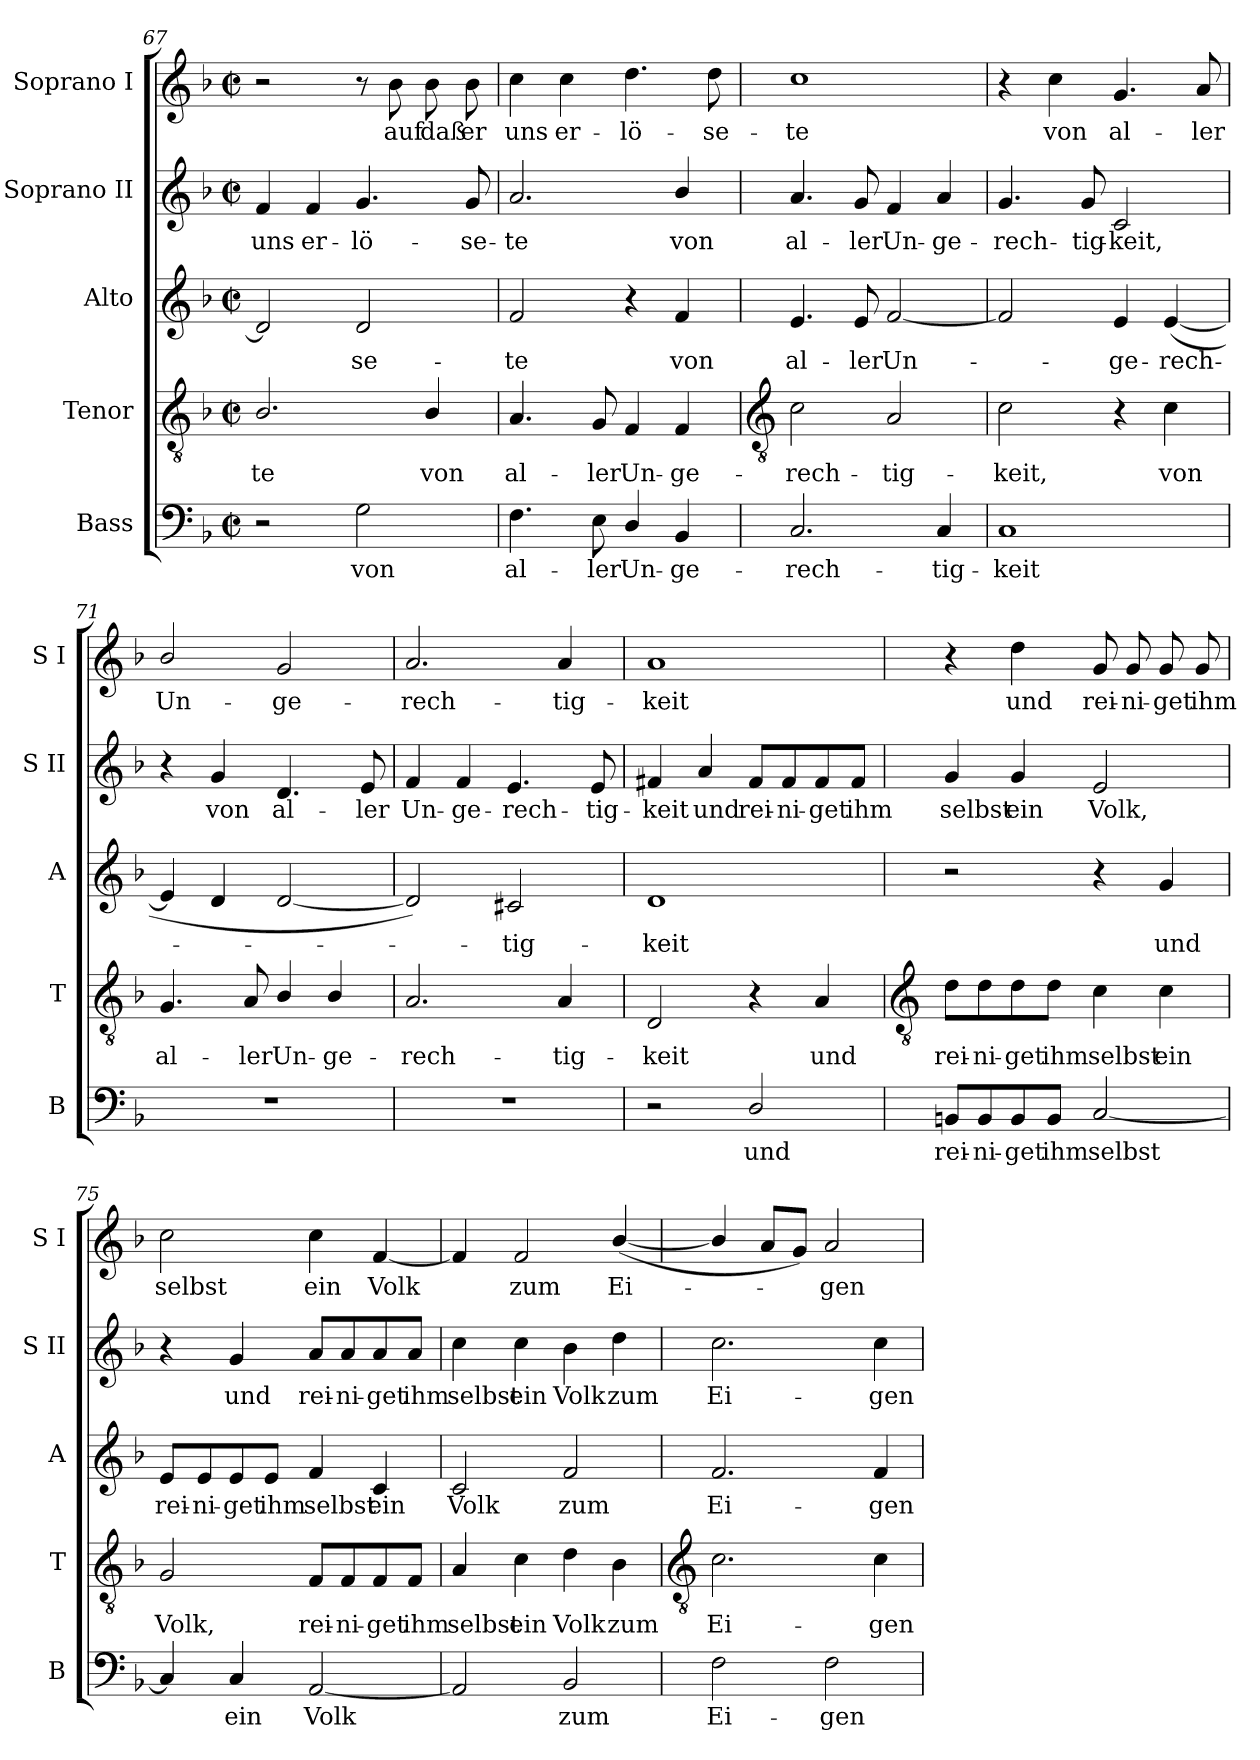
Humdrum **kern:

**kern	**text	**kern	**text	**kern	**text	**kern	**text	**kern	**text
*part5	*part5	*part4	*part4	*part3	*part3	*part2	*part2	*part1	*part1
*staff5	*staff5	*staff4	*staff4	*staff3	*staff3	*staff2	*staff2	*staff1	*staff1
*I"Bass	*	*I"Tenor	*	*I"Alto	*	*I"Soprano II	*	*I"Soprano I	*
*I'B	*	*I'T	*	*I'A	*	*I'S II	*	*I'S I	*
*clefF4	*	*clefGv2	*	*clefG2	*	*clefG2	*	*clefG2	*
*k[b-]	*	*k[b-]	*	*k[b-]	*	*k[b-]	*	*k[b-]	*
*F:	*	*F:	*	*F:	*	*F:	*	*F:	*
*M2/2	*	*M2/2	*	*M2/2	*	*M2/2	*	*M2/2	*
*met(c|)	*	*met(c|)	*	*met(c|)	*	*met(c|)	*	*met(c|)	*
=67	=67	=67	=67	=67	=67	=67	=67	=67	=67
!	!	!	!LO:LY:b	!	!	!	!LO:LY:b	!	!
2r	.	2.B-/	-te	2d]	.	4f	uns	2r	.
!	!	!	!	!	!	!	!LO:LY:b	!	!
.	.	.	.	.	.	4f	er-	.	.
!	!LO:LY:b	!	!	!	!LO:LY:b	!	!LO:LY:b	!	!
2G	von	.	.	2d	se-	4.g	-lö-	8r	.
!	!	!	!	!	!	!	!	!	!LO:LY:b
.	.	.	.	.	.	.	.	8b-	auf
!	!	!	!LO:LY:b	!	!	!	!	!	!LO:LY:b
.	.	4B-/	von	.	.	.	.	8b-	daß
!	!	!	!	!	!	!	!LO:LY:b	!	!LO:LY:b
.	.	.	.	.	.	8g	-se-	8b-	er
=68	=68	=68	=68	=68	=68	=68	=68	=68	=68
!	!LO:LY:b	!	!LO:LY:b	!	!LO:LY:b	!	!LO:LY:b	!	!LO:LY:b
4.F	al-	4.A	al-	2f	-te	2.a	-te	4cc	uns
!	!	!	!	!	!	!	!	!	!LO:LY:b
.	.	.	.	.	.	.	.	4cc	er-
!	!LO:LY:b	!	!LO:LY:b	!	!	!	!	!	!
8E	-ler	8G	-ler	.	.	.	.	.	.
!	!LO:LY:b	!	!LO:LY:b	!	!	!	!	!	!LO:LY:b
4D/	Un-	4F	Un-	4r	.	.	.	4.dd	-lö-
!	!LO:LY:b	!	!LO:LY:b	!	!LO:LY:b	!	!LO:LY:b	!	!
4BB-	-ge-	4F	-ge-	4f	von	4b-/	von	.	.
!	!	!	!	!	!	!	!	!	!LO:LY:b
.	.	.	.	.	.	.	.	8dd	-se-
!!LO:LB:g=z
=69	=69	=69	=69	=69	=69	=69	=69	=69	=69
*	*	*clefGv2	*	*	*	*	*	*	*
!	!LO:LY:b	!	!LO:LY:b	!	!LO:LY:b	!	!LO:LY:b	!	!LO:LY:b
2.C	-rech-	2c	-rech-	4.e	al-	4.a	al-	1cc	-te
!	!	!	!	!	!LO:LY:b	!	!LO:LY:b	!	!
.	.	.	.	8e	-ler	8g	-ler	.	.
!	!	!	!LO:LY:b	!	!LO:LY:b	!	!LO:LY:b	!	!
.	.	2A	-tig-	[2f	Un-	4f	Un-	.	.
!	!LO:LY:b	!	!	!	!	!	!LO:LY:b	!	!
4C	-tig-	.	.	.	.	4a	-ge-	.	.
=70	=70	=70	=70	=70	=70	=70	=70	=70	=70
!	!LO:LY:b	!	!LO:LY:b	!	!	!	!LO:LY:b	!	!
1C	-keit	2c	-keit,	2f]	.	4.g	-rech-	4r	.
!	!	!	!	!	!	!	!	!	!LO:LY:b
.	.	.	.	.	.	.	.	4cc	von
!	!	!	!	!	!	!	!LO:LY:b	!	!
.	.	.	.	.	.	8g	-tig-	.	.
!	!	!	!	!	!LO:LY:b	!	!LO:LY:b	!	!LO:LY:b
.	.	4r	.	4e	ge-	2c	-keit,	4.g	al-
!	!	!	!LO:LY:b	!	!LO:LY:b	!	!	!	!
.	.	4c	von	(<[4e	-rech-	.	.	.	.
!	!	!	!	!	!	!	!	!	!LO:LY:b
.	.	.	.	.	.	.	.	8a	-ler
=71	=71	=71	=71	=71	=71	=71	=71	=71	=71
!	!	!	!LO:LY:b	!	!	!	!	!	!LO:LY:b
1r	.	4.G	al-	4e]	.	4r	.	2b-/	Un-
!	!	!	!	!	!	!	!LO:LY:b	!	!
.	.	.	.	4d	.	4g	von	.	.
!	!	!	!LO:LY:b	!	!	!	!	!	!
.	.	8A	-ler	.	.	.	.	.	.
!	!	!	!LO:LY:b	!	!	!	!LO:LY:b	!	!LO:LY:b
.	.	4B-/	Un-	[2d	.	4.d	al-	2g	-ge-
!	!	!	!LO:LY:b	!	!	!	!	!	!
.	.	4B-/	-ge-	.	.	.	.	.	.
!	!	!	!	!	!	!	!LO:LY:b	!	!
.	.	.	.	.	.	8e	-ler	.	.
=72	=72	=72	=72	=72	=72	=72	=72	=72	=72
!	!	!	!LO:LY:b	!	!	!	!LO:LY:b	!	!LO:LY:b
1r	.	2.A	-rech-	2d])	.	4f	Un-	2.a	-rech-
!	!	!	!	!	!	!	!LO:LY:b	!	!
.	.	.	.	.	.	4f	-ge-	.	.
!	!	!	!	!	!LO:LY:b	!	!LO:LY:b	!	!
.	.	.	.	2c#X	tig-	4.e	-rech-	.	.
!	!	!	!LO:LY:b	!	!	!	!	!	!LO:LY:b
.	.	4A	-tig-	.	.	.	.	4a	-tig-
!	!	!	!	!	!	!	!LO:LY:b	!	!
.	.	.	.	.	.	8e	-tig-	.	.
=73	=73	=73	=73	=73	=73	=73	=73	=73	=73
!	!	!	!LO:LY:b	!	!LO:LY:b	!	!LO:LY:b	!	!LO:LY:b
2r	.	2D	-keit	1d	-keit	4f#X	-keit	1a	-keit
!	!	!	!	!	!	!	!LO:LY:b	!	!
.	.	.	.	.	.	4a	und	.	.
!	!LO:LY:b	!	!	!	!	!	!LO:LY:b	!	!
2D/	und	4r	.	.	.	8f#/L	rei-	.	.
!	!	!	!	!	!	!	!LO:LY:b	!	!
.	.	.	.	.	.	8f#/	-ni-	.	.
!	!	!	!LO:LY:b	!	!	!	!LO:LY:b	!	!
.	.	4A	und	.	.	8f#/	-get	.	.
!	!	!	!	!	!	!	!LO:LY:b	!	!
.	.	.	.	.	.	8f#/J	ihm	.	.
!!LO:LB:g=z
=74	=74	=74	=74	=74	=74	=74	=74	=74	=74
*	*	*clefGv2	*	*	*	*	*	*	*
!	!LO:LY:b	!	!LO:LY:b	!	!	!	!LO:LY:b	!	!
8BBn/L	rei-	8d\L	rei-	2r	.	4g	selbst	4r	.
!	!LO:LY:b	!	!LO:LY:b	!	!	!	!	!	!
8BB/	-ni-	8d\	-ni-	.	.	.	.	.	.
!	!LO:LY:b	!	!LO:LY:b	!	!	!	!LO:LY:b	!	!LO:LY:b
8BB/	-get	8d\	-get	.	.	4g	ein	4dd	und
!	!LO:LY:b	!	!LO:LY:b	!	!	!	!	!	!
8BB/J	ihm	8d\J	ihm	.	.	.	.	.	.
!	!LO:LY:b	!	!LO:LY:b	!	!	!	!LO:LY:b	!	!LO:LY:b
[2C	selbst	4c	selbst	4r	.	2e	Volk,	8g	rei-
!	!	!	!	!	!	!	!	!	!LO:LY:b
.	.	.	.	.	.	.	.	8g	-ni-
!	!	!	!LO:LY:b	!	!LO:LY:b	!	!	!	!LO:LY:b
.	.	4c	ein	4g	und	.	.	8g	-get
!	!	!	!	!	!	!	!	!	!LO:LY:b
.	.	.	.	.	.	.	.	8g	ihm
=75	=75	=75	=75	=75	=75	=75	=75	=75	=75
!	!	!	!LO:LY:b	!	!LO:LY:b	!	!	!	!LO:LY:b
4C]	.	2G	Volk,	8e/L	rei-	4r	.	2cc	selbst
!	!	!	!	!	!LO:LY:b	!	!	!	!
.	.	.	.	8e/	-ni-	.	.	.	.
!	!LO:LY:b	!	!	!	!LO:LY:b	!	!LO:LY:b	!	!
4C	ein	.	.	8e/	-get	4g	und	.	.
!	!	!	!	!	!LO:LY:b	!	!	!	!
.	.	.	.	8e/J	ihm	.	.	.	.
!	!LO:LY:b	!	!LO:LY:b	!	!LO:LY:b	!	!LO:LY:b	!	!LO:LY:b
[2AA	Volk	8F/L	rei-	4f	selbst	8a/L	rei-	4cc	ein
!	!	!	!LO:LY:b	!	!	!	!LO:LY:b	!	!
.	.	8F/	-ni-	.	.	8a/	-ni-	.	.
!	!	!	!LO:LY:b	!	!LO:LY:b	!	!LO:LY:b	!	!LO:LY:b
.	.	8F/	-get	4c	ein	8a/	-get	[4f	Volk
!	!	!	!LO:LY:b	!	!	!	!LO:LY:b	!	!
.	.	8F/J	ihm	.	.	8a/J	ihm	.	.
=76	=76	=76	=76	=76	=76	=76	=76	=76	=76
!	!	!	!LO:LY:b	!	!LO:LY:b	!	!LO:LY:b	!	!
2AA]	.	4A	selbst	2c	Volk	4cc	selbst	4f]	.
!	!	!	!LO:LY:b	!	!	!	!LO:LY:b	!	!LO:LY:b
.	.	4c	ein	.	.	4cc	ein	2f	zum
!	!LO:LY:b	!	!LO:LY:b	!	!LO:LY:b	!	!LO:LY:b	!	!
2BB-	zum	4d	Volk	2f	zum	4b-	Volk	.	.
!	!	!	!LO:LY:b	!	!	!	!LO:LY:b	!	!LO:LY:b
.	.	4B-	zum	.	.	4dd	zum	(<[4b-/	Ei-
!!LO:LB:g=z
=77	=77	=77	=77	=77	=77	=77	=77	=77	=77
*	*	*clefGv2	*	*	*	*	*	*	*
!	!LO:LY:b	!	!LO:LY:b	!	!LO:LY:b	!	!LO:LY:b	!	!
2F	Ei-	2.c	Ei-	2.f	Ei-	2.cc	Ei-	4b-/]	.
.	.	.	.	.	.	.	.	8aL	.
.	.	.	.	.	.	.	.	8gJ)	.
!	!LO:LY:b	!	!	!	!	!	!	!	!LO:LY:b
2F	-gen-	.	.	.	.	.	.	2a	gen-
!	!	!	!LO:LY:b	!	!LO:LY:b	!	!LO:LY:b	!	!
.	.	4c	-gen-	4f	-gen-	4cc	-gen-	.	.
=	=	=	=	=	=	=	=	=	=
*-	*-	*-	*-	*-	*-	*-	*-	*-	*-
